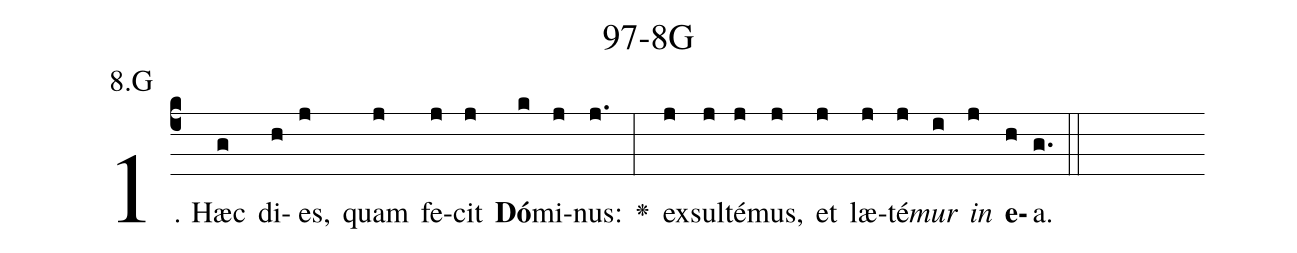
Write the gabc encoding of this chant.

name: 97-8G;
annotation: 8.G;
%%
(c4)1. Hæc(g) di(h)es,(j) quam(j) fe(j)cit(j) <b>Dó</b>(k)mi(j)nus:(j.) <v>\greheightstar</v>(:) ex(j)sul(j)té(j)mus,(j) et(j) læ(j)té(j)<i>mur</i>(i) <i>in</i>(j) <b>e</b>(h)a.(g.) (::)


%E(j) u(j) o(i) u(j) a(h) e.(g.) (::)
